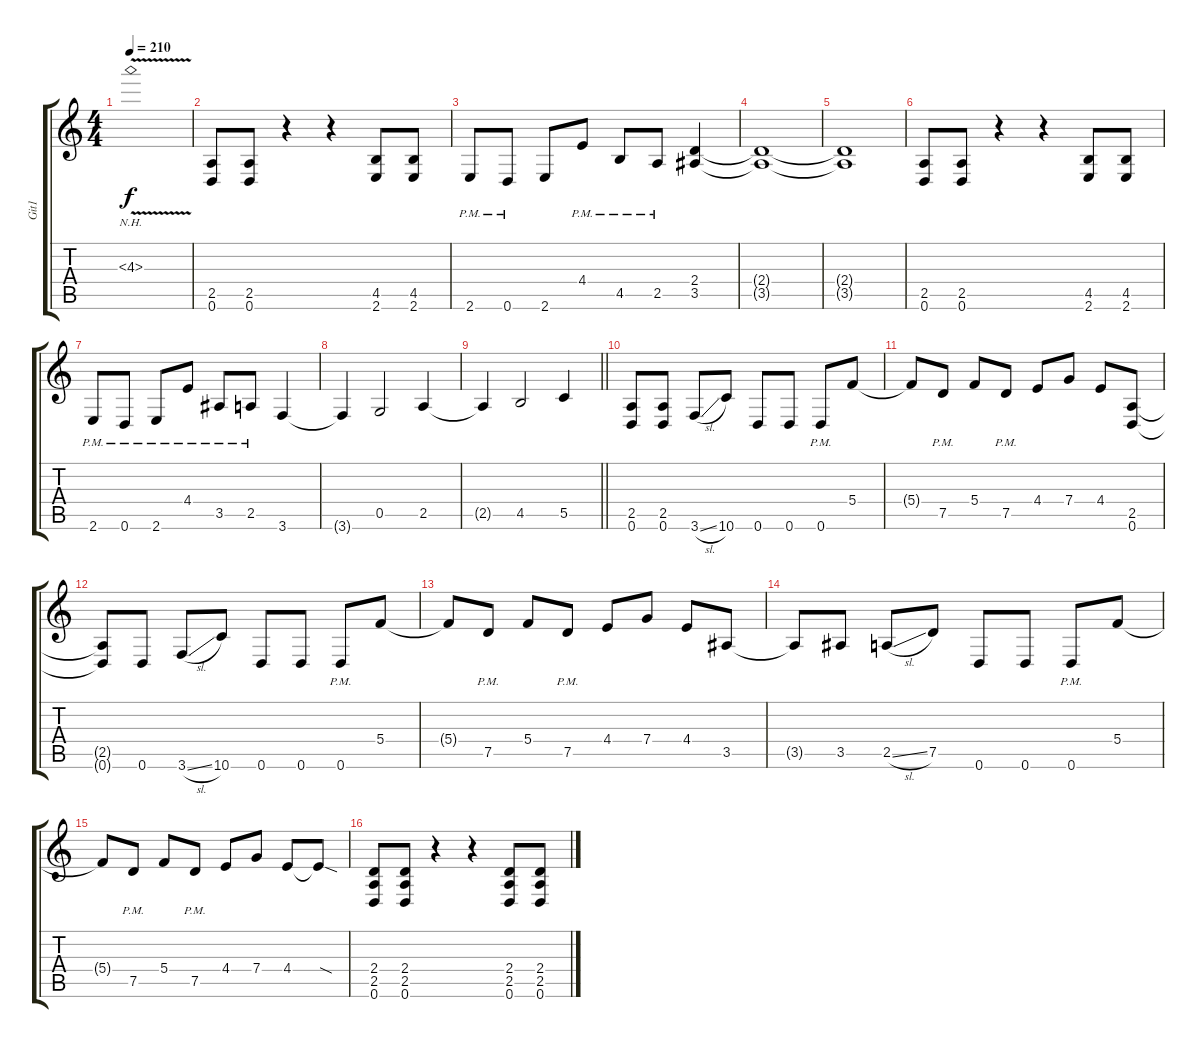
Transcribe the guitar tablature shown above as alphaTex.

\track ("Git1" "Git1") {instrument distortionguitar}
\staff {score tabs}
\tuning (D4 A3 F3 C3 G2 D2) {hide}
\ts (4 4)
\tempo 210
\clef g2
\ks c
4.3{nh v}.1{dy f} |
(2.5 0.6).8 (2.5 0.6).8 r.4 r.4 (4.5 2.6).8 (4.5 2.6).8 |
2.6{pm}.8 0.6{pm}.8 2.6.8 4.4{pm}.8 4.5{pm}.8 2.5{pm}.8 (2.4 3.5).4 |
(2.4{t} 3.5{t}).1 |
(2.4{t} 3.5{t}).1 |
(2.5 0.6).8 (2.5 0.6).8 r.4 r.4 (4.5 2.6).8 (4.5 2.6).8 |
2.6{pm}.8 0.6{pm}.8 2.6{pm}.8 4.4{pm}.8 3.5{pm}.8 2.5{pm}.8 3.6.4 |
3.6{t}.4 0.5.2 2.5.4 |
\barLineRight lightlight
2.5{t}.4 4.5.2 5.5.4 |
(2.5 0.6).8 (2.5 0.6).8 3.6{sl}.8 10.6.8 0.6.8 0.6.8 0.6{pm}.8 5.4.8 |
5.4{t}.8 7.5{pm}.8 5.4.8 7.5{pm}.8 4.4.8 7.4.8 4.4.8 (2.5 0.6).8 |
(2.5{t} 0.6{t}).8 0.6.8 3.6{sl}.8 10.6.8 0.6.8 0.6.8 0.6{pm}.8 5.4.8 |
5.4{t}.8 7.5{pm}.8 5.4.8 7.5{pm}.8 4.4.8 7.4.8 4.4.8 3.5.8 |
3.5{t}.8 3.5.8 2.5{sl}.8 7.5.8 0.6.8 0.6.8 0.6{pm}.8 5.4.8 |
5.4{t}.8 7.5{pm}.8 5.4.8 7.5{pm}.8 4.4.8 7.4.8 4.4.8 4.4{sod t}.8 |
(2.4 2.5 0.6).8 (2.4 2.5 0.6).8 r.4 r.4 (2.4 2.5 0.6).8 (2.4 2.5 0.6).8
